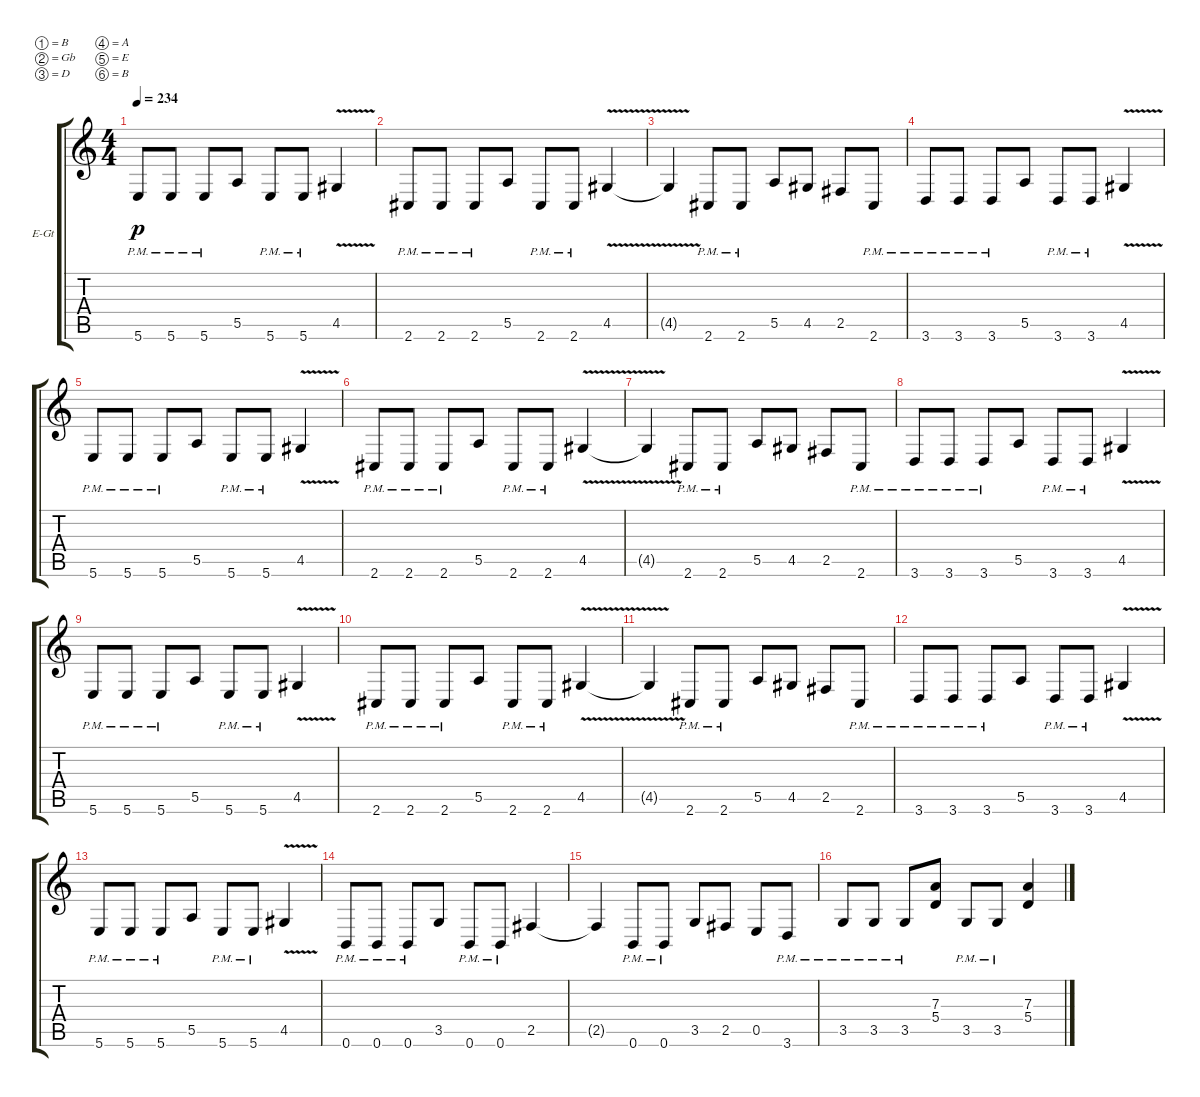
\bracketExtendMode groupsimilarinstruments
\firstSystemTrackNameOrientation horizontal
\otherSystemsTrackNameOrientation horizontal
\track ("Electric Guitar 1" "E-Gt") {instrument distortionguitar}
\staff {score tabs}
\tuning (B3 Gb3 D3 A2 E2 B1)
\ts (4 4)
\tempo 234
\clef g2
\ks c
5.6{pm}.8{dy p} 5.6{pm}.8 5.6{pm}.8 5.5.8 5.6{pm}.8 5.6{pm}.8 4.5{v}.4 |
2.6{pm}.8 2.6{pm}.8 2.6{pm}.8 5.5.8 2.6{pm}.8 2.6{pm}.8 4.5{v}.4 |
4.5{v t}.4 2.6{pm}.8 2.6{pm}.8 5.5.8 4.5.8 2.5.8 2.6{pm}.8 |
3.6{pm}.8 3.6{pm}.8 3.6{pm}.8 5.5.8 3.6{pm}.8 3.6{pm}.8 4.5{v}.4 |
5.6{pm}.8 5.6{pm}.8 5.6{pm}.8 5.5.8 5.6{pm}.8 5.6{pm}.8 4.5{v}.4 |
2.6{pm}.8 2.6{pm}.8 2.6{pm}.8 5.5.8 2.6{pm}.8 2.6{pm}.8 4.5{v}.4 |
4.5{v t}.4 2.6{pm}.8 2.6{pm}.8 5.5.8 4.5.8 2.5.8 2.6{pm}.8 |
3.6{pm}.8 3.6{pm}.8 3.6{pm}.8 5.5.8 3.6{pm}.8 3.6{pm}.8 4.5{v}.4 |
5.6{pm}.8 5.6{pm}.8 5.6{pm}.8 5.5.8 5.6{pm}.8 5.6{pm}.8 4.5{v}.4 |
2.6{pm}.8 2.6{pm}.8 2.6{pm}.8 5.5.8 2.6{pm}.8 2.6{pm}.8 4.5{v}.4 |
4.5{v t}.4 2.6{pm}.8 2.6{pm}.8 5.5.8 4.5.8 2.5.8 2.6{pm}.8 |
3.6{pm}.8 3.6{pm}.8 3.6{pm}.8 5.5.8 3.6{pm}.8 3.6{pm}.8 4.5{v}.4 |
5.6{pm}.8 5.6{pm}.8 5.6{pm}.8 5.5.8 5.6{pm}.8 5.6{pm}.8 4.5{v}.4 |
0.6{pm}.8 0.6{pm}.8 0.6{pm}.8 3.5.8 0.6{pm}.8 0.6{pm}.8 2.5.4 |
2.5{t}.4 0.6{pm}.8 0.6{pm}.8 3.5.8 2.5.8 0.5.8 3.6{pm}.8 |
3.5{pm}.8 3.5{pm}.8 3.5{pm}.8 (5.4 7.3).8 3.5{pm}.8 3.5{pm}.8 (5.4 7.3).4
